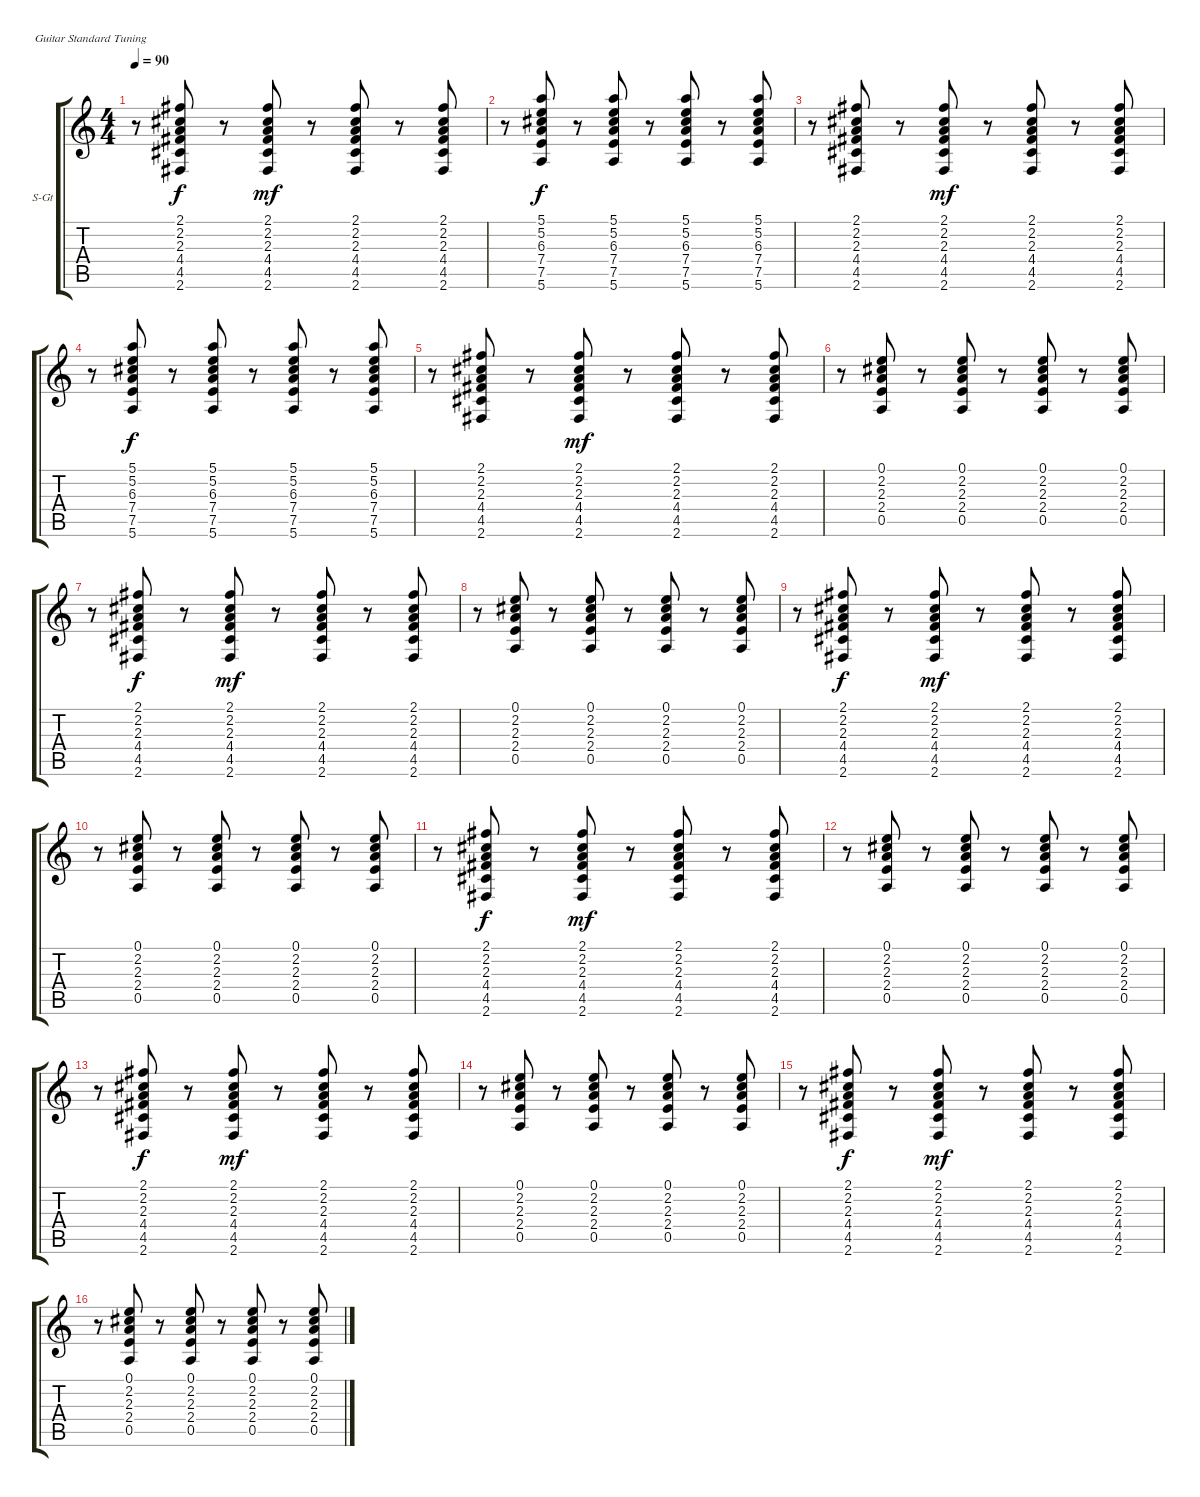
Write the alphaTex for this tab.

\defaultSystemsLayout 4
\bracketExtendMode groupsimilarinstruments
\firstSystemTrackNameOrientation horizontal
\otherSystemsTrackNameOrientation horizontal
\track ("Steel Guitar" "S-Gt") {instrument acousticguitarsteel}
\staff {score tabs}
\tuning (E4 B3 G3 D3 A2 E2)
\ts (4 4)
\tempo 90
\clef g2
\ks c
r.8{dy f} (2.1 2.2 2.3 4.4 4.5 2.6).8 r.8 (2.1 2.2 2.3 4.4 4.5 2.6).8{dy mf} r.8 (2.1 2.2 2.3 4.4 4.5 2.6).8 r.8 (2.1 2.2 2.3 4.4 4.5 2.6).8 |
r.8 (5.1 5.2 6.3 7.4 7.5 5.6).8{dy f} r.8 (5.1 5.2 6.3 7.4 7.5 5.6).8 r.8 (5.1 5.2 6.3 7.4 7.5 5.6).8 r.8 (5.1 5.2 6.3 7.4 7.5 5.6).8 |
r.8 (2.1 2.2 2.3 4.4 4.5 2.6).8 r.8 (2.1 2.2 2.3 4.4 4.5 2.6).8{dy mf} r.8 (2.1 2.2 2.3 4.4 4.5 2.6).8 r.8 (2.1 2.2 2.3 4.4 4.5 2.6).8 |
r.8 (5.1 5.2 6.3 7.4 7.5 5.6).8{dy f} r.8 (5.1 5.2 6.3 7.4 7.5 5.6).8 r.8 (5.1 5.2 6.3 7.4 7.5 5.6).8 r.8 (5.1 5.2 6.3 7.4 7.5 5.6).8 |
r.8 (2.1 2.2 2.3 4.4 4.5 2.6).8 r.8 (2.1 2.2 2.3 4.4 4.5 2.6).8{dy mf} r.8 (2.1 2.2 2.3 4.4 4.5 2.6).8 r.8 (2.1 2.2 2.3 4.4 4.5 2.6).8 |
r.8 (0.1 2.2 2.3 2.4 0.5).8 r.8 (0.1 2.2 2.3 2.4 0.5).8 r.8 (0.1 2.2 2.3 2.4 0.5).8 r.8 (0.1 2.2 2.3 2.4 0.5).8 |
r.8 (2.1 2.2 2.3 4.4 4.5 2.6).8{dy f} r.8 (2.1 2.2 2.3 4.4 4.5 2.6).8{dy mf} r.8 (2.1 2.2 2.3 4.4 4.5 2.6).8 r.8 (2.1 2.2 2.3 4.4 4.5 2.6).8 |
r.8 (0.1 2.2 2.3 2.4 0.5).8 r.8 (0.1 2.2 2.3 2.4 0.5).8 r.8 (0.1 2.2 2.3 2.4 0.5).8 r.8 (0.1 2.2 2.3 2.4 0.5).8 |
r.8 (2.1 2.2 2.3 4.4 4.5 2.6).8{dy f} r.8 (2.1 2.2 2.3 4.4 4.5 2.6).8{dy mf} r.8 (2.1 2.2 2.3 4.4 4.5 2.6).8 r.8 (2.1 2.2 2.3 4.4 4.5 2.6).8 |
r.8 (0.1 2.2 2.3 2.4 0.5).8 r.8 (0.1 2.2 2.3 2.4 0.5).8 r.8 (0.1 2.2 2.3 2.4 0.5).8 r.8 (0.1 2.2 2.3 2.4 0.5).8 |
r.8 (2.1 2.2 2.3 4.4 4.5 2.6).8{dy f} r.8 (2.1 2.2 2.3 4.4 4.5 2.6).8{dy mf} r.8 (2.1 2.2 2.3 4.4 4.5 2.6).8 r.8 (2.1 2.2 2.3 4.4 4.5 2.6).8 |
r.8 (0.1 2.2 2.3 2.4 0.5).8 r.8 (0.1 2.2 2.3 2.4 0.5).8 r.8 (0.1 2.2 2.3 2.4 0.5).8 r.8 (0.1 2.2 2.3 2.4 0.5).8 |
r.8 (2.1 2.2 2.3 4.4 4.5 2.6).8{dy f} r.8 (2.1 2.2 2.3 4.4 4.5 2.6).8{dy mf} r.8 (2.1 2.2 2.3 4.4 4.5 2.6).8 r.8 (2.1 2.2 2.3 4.4 4.5 2.6).8 |
r.8 (0.1 2.2 2.3 2.4 0.5).8 r.8 (0.1 2.2 2.3 2.4 0.5).8 r.8 (0.1 2.2 2.3 2.4 0.5).8 r.8 (0.1 2.2 2.3 2.4 0.5).8 |
r.8 (2.1 2.2 2.3 4.4 4.5 2.6).8{dy f} r.8 (2.1 2.2 2.3 4.4 4.5 2.6).8{dy mf} r.8 (2.1 2.2 2.3 4.4 4.5 2.6).8 r.8 (2.1 2.2 2.3 4.4 4.5 2.6).8 |
r.8 (0.1 2.2 2.3 2.4 0.5).8 r.8 (0.1 2.2 2.3 2.4 0.5).8 r.8 (0.1 2.2 2.3 2.4 0.5).8 r.8 (0.1 2.2 2.3 2.4 0.5).8
